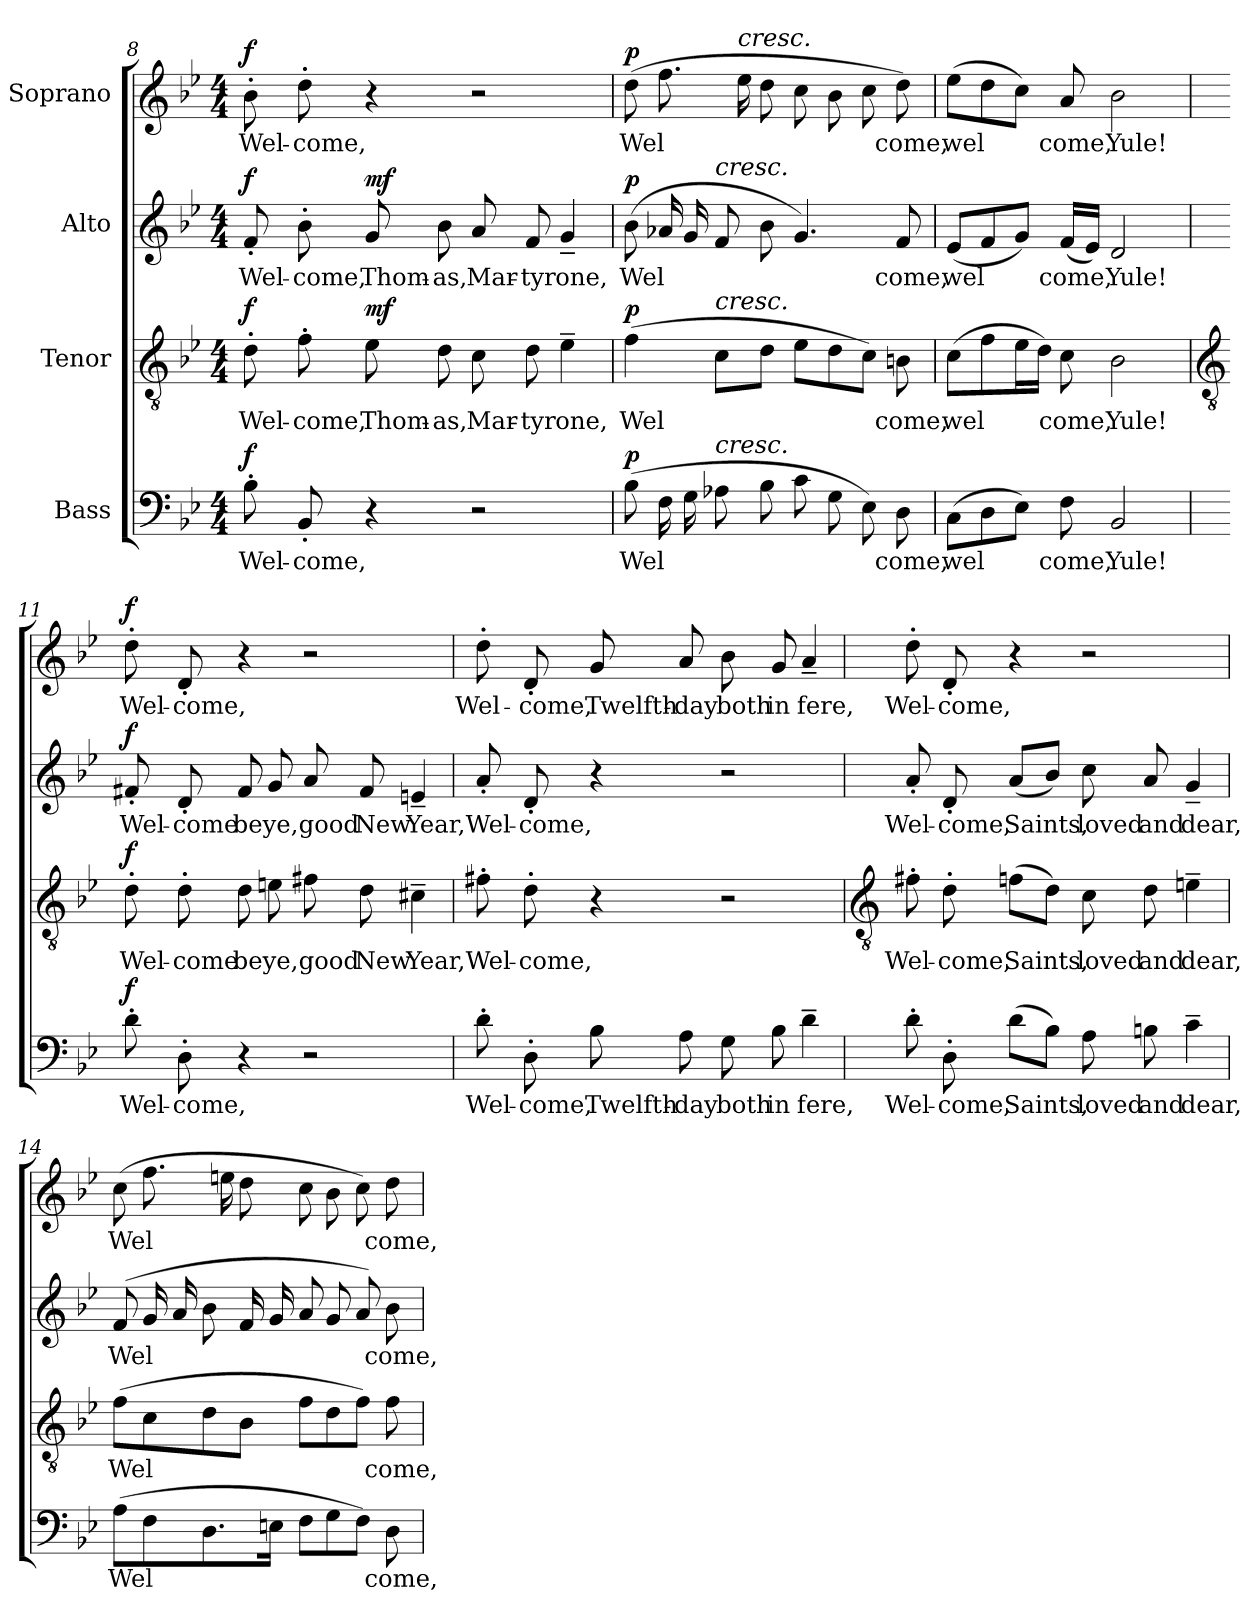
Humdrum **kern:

**kern	**text	**dynam	**kern	**text	**dynam	**kern	**text	**dynam	**kern	**text	**dynam
*part4	*part4	*part4	*part3	*part3	*part3	*part2	*part2	*part2	*part1	*part1	*part1
*staff4	*staff4	*staff4	*staff3	*staff3	*staff3	*staff2	*staff2	*staff2	*staff1	*staff1	*staff1
*I"Bass	*	*	*I"Tenor	*	*	*I"Alto	*	*	*I"Soprano	*	*
!!LO:LB:g=z
*clefF4	*	*	*clefGv2	*	*	*clefG2	*	*	*clefG2	*	*
*k[b-e-]	*	*	*k[b-e-]	*	*	*k[b-e-]	*	*	*k[b-e-]	*	*
*B-:	*	*	*B-:	*	*	*B-:	*	*	*B-:	*	*
*M4/4	*	*	*M4/4	*	*	*M4/4	*	*	*M4/4	*	*
=8	=8	=8	=8	=8	=8	=8	=8	=8	=8	=8	=8
!	!LO:LY:b	!LO:DY:a	!	!LO:LY:b	!LO:DY:a	!	!LO:LY:b	!LO:DY:a	!	!LO:LY:b	!LO:DY:a
8B-'	Wel-	f	8d'	Wel-	f	8f'	Wel-	f	8b-'	Wel-	f
!	!LO:LY:b	!	!	!LO:LY:b	!	!	!LO:LY:b	!	!	!LO:LY:b	!
8BB-'	-come,	.	8f'	-come,	.	8b-'	-come,	.	8dd'	-come,	.
!	!	!	!	!LO:LY:b	!LO:DY:a	!	!LO:LY:b	!LO:DY:a	!	!	!
4r	.	.	8e-	Thom-	mf	8g	Thom-	mf	4r	.	.
!	!	!	!	!LO:LY:b	!	!	!LO:LY:b	!	!	!	!
.	.	.	8d	-as,	.	8b-	-as,	.	.	.	.
!	!	!	!	!LO:LY:b	!	!	!LO:LY:b	!	!	!	!
2r	.	.	8c	Mar-	.	8a	Mar-	.	2r	.	.
!	!	!	!	!LO:LY:b	!	!	!LO:LY:b	!	!	!	!
.	.	.	8d	-tyr	.	8f	-tyr	.	.	.	.
!	!	!	!	!LO:LY:b	!	!	!LO:LY:b	!	!	!	!
.	.	.	4e-~	one,	.	4g~	one,	.	.	.	.
=9	=9	=9	=9	=9	=9	=9	=9	=9	=9	=9	=9
!	!LO:LY:b	!LO:DY:a	!	!LO:LY:b	!LO:DY:a	!	!LO:LY:b	!LO:DY:a	!	!LO:LY:b	!LO:DY:a
(>8B-L	Wel	p	(>4f	Wel	p	(<8b-L	Wel	p	(>8ddL	Wel	p
16FL	.	.	.	.	.	16a-XL	.	.	8.ff	.	.
16G	.	.	.	.	.	16g	.	.	.	.	.
!	!	!	!	!	!	!LO:TX:a:i:t=cresc.	!	!	!	!	!
!	!	!	!LO:TX:a:i:t=cresc.	!	!	!	!	!	!	!	!
!LO:TX:a:i:t=cresc.	!	!	!	!	!	!	!	!	!	!	!
8A-X	.	.	8cL	.	.	8f	.	.	.	.	.
!	!	!	!	!	!	!	!	!	!LO:TX:a:i:t=cresc.	!	!
.	.	.	.	.	.	.	.	.	16ee-L	.	.
8B-J	.	.	8dJ	.	.	8b-J	.	.	8ddJ	.	.
8cL	.	.	8e-L	.	.	4.g)	.	.	8ccL	.	.
8G	.	.	8d	.	.	.	.	.	8b-	.	.
8E-J)	.	.	8cJ)	.	.	.	.	.	8ccJ	.	.
!	!LO:LY:b	!	!	!LO:LY:b	!	!	!LO:LY:b	!	!	!LO:LY:b	!
8D	come,	.	8Bn	come,	.	8f	come,	.	8dd)	come,	.
=10	=10	=10	=10	=10	=10	=10	=10	=10	=10	=10	=10
!	!LO:LY:b	!	!	!LO:LY:b	!	!	!LO:LY:b	!	!	!LO:LY:b	!
(>8CL	wel	.	(>8cL	wel	.	(<8e-L	wel	.	(>8ee-L	wel	.
8D	.	.	8f	.	.	8f	.	.	8dd	.	.
8E-J)	.	.	16e-L	.	.	8gJ)	.	.	8ccJ)	.	.
.	.	.	16dJJ)	.	.	.	.	.	.	.	.
!	!LO:LY:b	!	!	!LO:LY:b	!	!	!LO:LY:b	!	!	!LO:LY:b	!
8F	come,	.	8c	come,	.	(<16fLL	come,	.	8a	come,	.
.	.	.	.	.	.	16e-JJ)	.	.	.	.	.
!	!LO:LY:b	!	!	!LO:LY:b	!	!	!LO:LY:b	!	!	!LO:LY:b	!
2BB-	Yule!	.	2B-	Yule!	.	2d	Yule!	.	2b-	Yule!	.
!!LO:LB:g=z
=11	=11	=11	=11	=11	=11	=11	=11	=11	=11	=11	=11
*	*	*	*clefGv2	*	*	*	*	*	*	*	*
!	!LO:LY:b	!LO:DY:a	!	!LO:LY:b	!LO:DY:a	!	!LO:LY:b	!LO:DY:a	!	!LO:LY:b	!LO:DY:a
8d'	Wel-	f	8d'	Wel-	f	8f#X'	Wel-	f	8dd'	Wel-	f
!	!LO:LY:b	!	!	!LO:LY:b	!	!	!LO:LY:b	!	!	!LO:LY:b	!
8D'	-come,	.	8d'	-come	.	8d'	-come	.	8d'	-come,	.
!	!	!	!	!LO:LY:b	!	!	!LO:LY:b	!	!	!	!
4r	.	.	8d	be	.	8f#	be	.	4r	.	.
!	!	!	!	!LO:LY:b	!	!	!LO:LY:b	!	!	!	!
.	.	.	8en	ye,	.	8g	ye,	.	.	.	.
!	!	!	!	!LO:LY:b	!	!	!LO:LY:b	!	!	!	!
2r	.	.	8f#X	good	.	8a	good	.	2r	.	.
!	!	!	!	!LO:LY:b	!	!	!LO:LY:b	!	!	!	!
.	.	.	8d	New	.	8f#	New	.	.	.	.
!	!	!	!	!LO:LY:b	!	!	!LO:LY:b	!	!	!	!
.	.	.	4c#X~	Year,	.	4en~	Year,	.	.	.	.
=12	=12	=12	=12	=12	=12	=12	=12	=12	=12	=12	=12
!	!LO:LY:b	!	!	!LO:LY:b	!	!	!LO:LY:b	!	!	!LO:LY:b	!
8d'	Wel-	.	8f#X'	Wel-	.	8a'	Wel-	.	8dd'	Wel-	.
!	!LO:LY:b	!	!	!LO:LY:b	!	!	!LO:LY:b	!	!	!LO:LY:b	!
8D'	-come,	.	8d'	-come,	.	8d'	-come,	.	8d'	-come,	.
!	!LO:LY:b	!	!	!	!	!	!	!	!	!LO:LY:b	!
8B-	Twelfth-	.	4r	.	.	4r	.	.	8g	Twelfth-	.
!	!LO:LY:b	!	!	!	!	!	!	!	!	!LO:LY:b	!
8A	-day	.	.	.	.	.	.	.	8a	-day	.
!	!LO:LY:b	!	!	!	!	!	!	!	!	!LO:LY:b	!
8G	both	.	2r	.	.	2r	.	.	8b-	both	.
!	!LO:LY:b	!	!	!	!	!	!	!	!	!LO:LY:b	!
8B-	in	.	.	.	.	.	.	.	8g	in	.
!	!LO:LY:b	!	!	!	!	!	!	!	!	!LO:LY:b	!
4d~	fere,	.	.	.	.	.	.	.	4a~	fere,	.
!!LO:LB:g=z
=13	=13	=13	=13	=13	=13	=13	=13	=13	=13	=13	=13
*	*	*	*clefGv2	*	*	*	*	*	*	*	*
!	!LO:LY:b	!	!	!LO:LY:b	!	!	!LO:LY:b	!	!	!LO:LY:b	!
8d'	Wel-	.	8f#X'	Wel-	.	8a'	Wel-	.	8dd'	Wel-	.
!	!LO:LY:b	!	!	!LO:LY:b	!	!	!LO:LY:b	!	!	!LO:LY:b	!
8D'	-come,	.	8d'	-come,	.	8d'	-come,	.	8d'	-come,	.
!	!LO:LY:b	!	!	!LO:LY:b	!	!	!LO:LY:b	!	!	!	!
(>8dL	Saints,	.	(>8fnL	Saints,	.	(<8aL	Saints,	.	4r	.	.
8B-J)	.	.	8dJ)	.	.	8b-J)	.	.	.	.	.
!	!LO:LY:b	!	!	!LO:LY:b	!	!	!LO:LY:b	!	!	!	!
8A	loved	.	8c	loved	.	8cc	loved	.	2r	.	.
!	!LO:LY:b	!	!	!LO:LY:b	!	!	!LO:LY:b	!	!	!	!
8Bn	and	.	8d	and	.	8a	and	.	.	.	.
!	!LO:LY:b	!	!	!LO:LY:b	!	!	!LO:LY:b	!	!	!	!
4c~	dear,	.	4en~	dear,	.	4g~	dear,	.	.	.	.
=14	=14	=14	=14	=14	=14	=14	=14	=14	=14	=14	=14
!	!LO:LY:b	!	!	!LO:LY:b	!	!	!LO:LY:b	!	!	!LO:LY:b	!
(>8AL	Wel	.	(>8fL	Wel	.	(<8fL	Wel	.	(>8ccL	Wel	.
8F	.	.	8c	.	.	16gL	.	.	8.ff	.	.
.	.	.	.	.	.	16a	.	.	.	.	.
8.D	.	.	8d	.	.	8b-	.	.	.	.	.
.	.	.	.	.	.	.	.	.	16eenL	.	.
.	.	.	8B-J	.	.	16fL	.	.	8ddJ	.	.
16EnJ	.	.	.	.	.	16gJJ	.	.	.	.	.
8FL	.	.	8fL	.	.	8aL	.	.	8ccL	.	.
8G	.	.	8d	.	.	8g	.	.	8b-	.	.
8FJ)	.	.	8fJ)	.	.	8aJ)	.	.	8ccJ)	.	.
!	!LO:LY:b	!	!	!LO:LY:b	!	!	!LO:LY:b	!	!	!LO:LY:b	!
8D	come,	.	8f	come,	.	8b-	come,	.	8dd	come,	.
=	=	=	=	=	=	=	=	=	=	=	=
*-	*-	*-	*-	*-	*-	*-	*-	*-	*-	*-	*-
